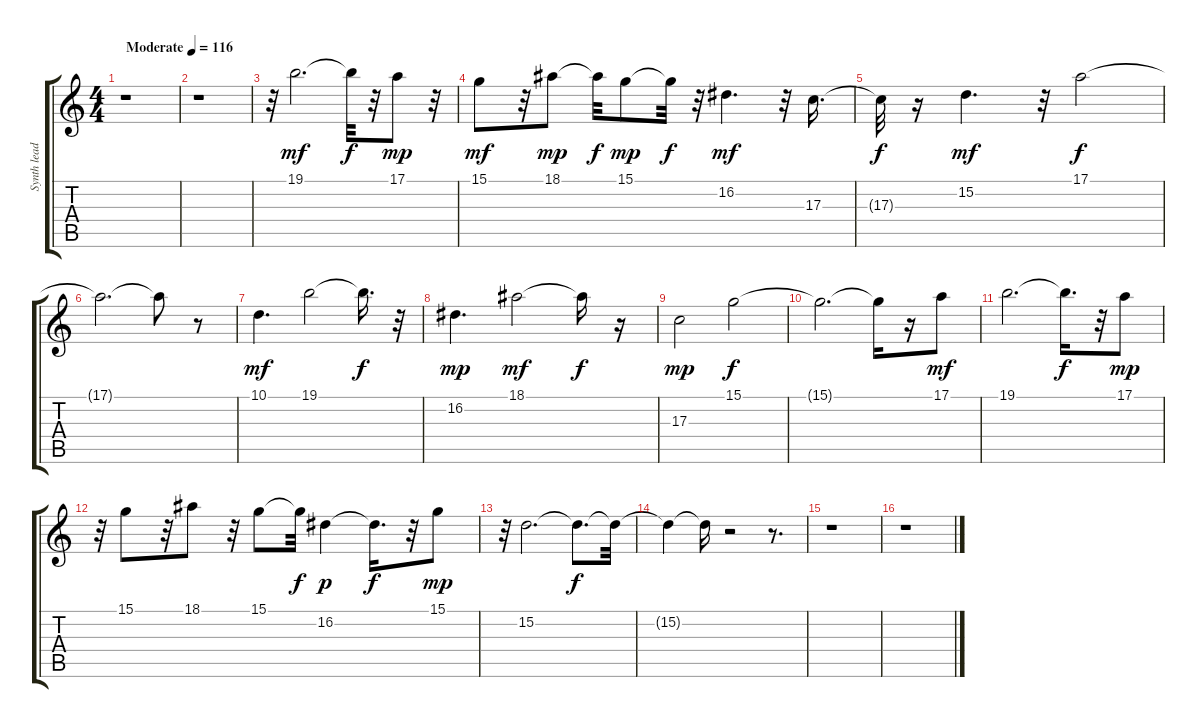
\track ("Synth lead : intro" "Synth lead") {instrument whistle}
\staff {score tabs}
\tuning (E4 B3 G3 D3 A2 E2) {hide}
\ts (4 4)
\tempo (116 "Moderate")
\clef g2
\ks c
r.1{dy mf instrument whistle} |
r.1 |
r.32 19.1.2{d} 19.1{t}.32{dy f} r.32 17.1.8{dy mp} r.32 |
15.1.8{dy mf} r.32 18.1.8{dy mp} 18.1{t}.32{dy f} 15.1.8{dy mp} 15.1{t}.32{dy f} r.32 16.2.4{d dy mf} r.32 17.3.16{d} |
17.3{t}.32{dy f} r.16 15.2.4{d dy mf} r.32 17.1.2{dy f} |
17.1{t}.2{d} 17.1{t}.8 r.8 |
10.1.4{d dy mf} 19.1.2 19.1{t}.16{d dy f} r.32 |
16.2.4{d dy mp} 18.1.2{dy mf} 18.1{t}.16{dy f} r.16 |
17.3.2{dy mp} 15.1.2{dy f} |
15.1{t}.2{d} 15.1{t}.16 r.16 17.1.8{dy mf} |
19.1.2{d} 19.1{t}.16{d dy f} r.32 17.1.8{dy mp} |
r.32 15.1.8 r.32 18.1.8 r.32 15.1.8 15.1{t}.32{dy f} 16.2.4{dy p} 16.2{t}.16{d dy f} r.32 15.1.8{dy mp} |
r.32 15.2.2{d} 15.2{t}.8{d dy f} 15.2{t}.32 |
15.2{t}.4 15.2{t}.16 r.2 r.8{d} |
r.1 |
r.1
